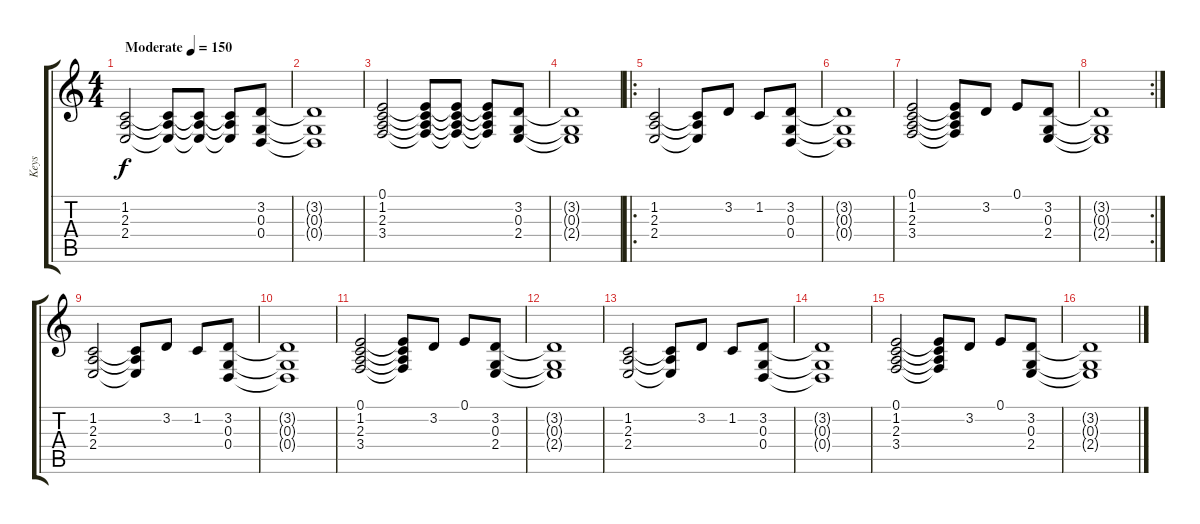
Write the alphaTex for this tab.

\track ("Keys" "Keys") {instrument synthstrings2}
\staff {score tabs}
\tuning (E4 B3 G3 D3 A2 E2) {hide}
\ts (4 4)
\tempo (150 "Moderate")
\clef g2
\ks c
(1.2 2.3 2.4).2{dy f instrument synthstrings2} (1.2{t} 2.3{t} 2.4{t}).8 (1.2{t} 2.3{t} 2.4{t}).8 (1.2{t} 2.3{t} 2.4{t}).8 (3.2 0.3 0.4).8 |
(3.2{t} 0.3{t} 0.4{t}).1 |
(0.1 1.2 2.3 3.4).2 (0.1{t} 1.2{t} 2.3{t} 3.4{t}).8 (0.1{t} 1.2{t} 2.3{t} 3.4{t}).8 (0.1{t} 1.2{t} 2.3{t} 3.4{t}).8 (3.2 0.3 2.4).8 |
(3.2{t} 0.3{t} 2.4{t}).1 |
\ro
(1.2 2.3 2.4).2 (1.2{t} 2.3{t} 2.4{t}).8 3.2.8 1.2.8 (3.2 0.3 0.4).8 |
(3.2{t} 0.3{t} 0.4{t}).1 |
(0.1 1.2 2.3 3.4).2 (0.1{t} 1.2{t} 2.3{t} 3.4{t}).8 3.2.8 0.1.8 (3.2 0.3 2.4).8 |
\rc 2
(3.2{t} 0.3{t} 2.4{t}).1 |
(1.2 2.3 2.4).2 (1.2{t} 2.3{t} 2.4{t}).8 3.2.8 1.2.8 (3.2 0.3 0.4).8 |
(3.2{t} 0.3{t} 0.4{t}).1 |
(0.1 1.2 2.3 3.4).2 (0.1{t} 1.2{t} 2.3{t} 3.4{t}).8 3.2.8 0.1.8 (3.2 0.3 2.4).8 |
(3.2{t} 0.3{t} 2.4{t}).1 |
(1.2 2.3 2.4).2 (1.2{t} 2.3{t} 2.4{t}).8 3.2.8 1.2.8 (3.2 0.3 0.4).8 |
(3.2{t} 0.3{t} 0.4{t}).1 |
(0.1 1.2 2.3 3.4).2 (0.1{t} 1.2{t} 2.3{t} 3.4{t}).8 3.2.8 0.1.8 (3.2 0.3 2.4).8 |
(3.2{t} 0.3{t} 2.4{t}).1
